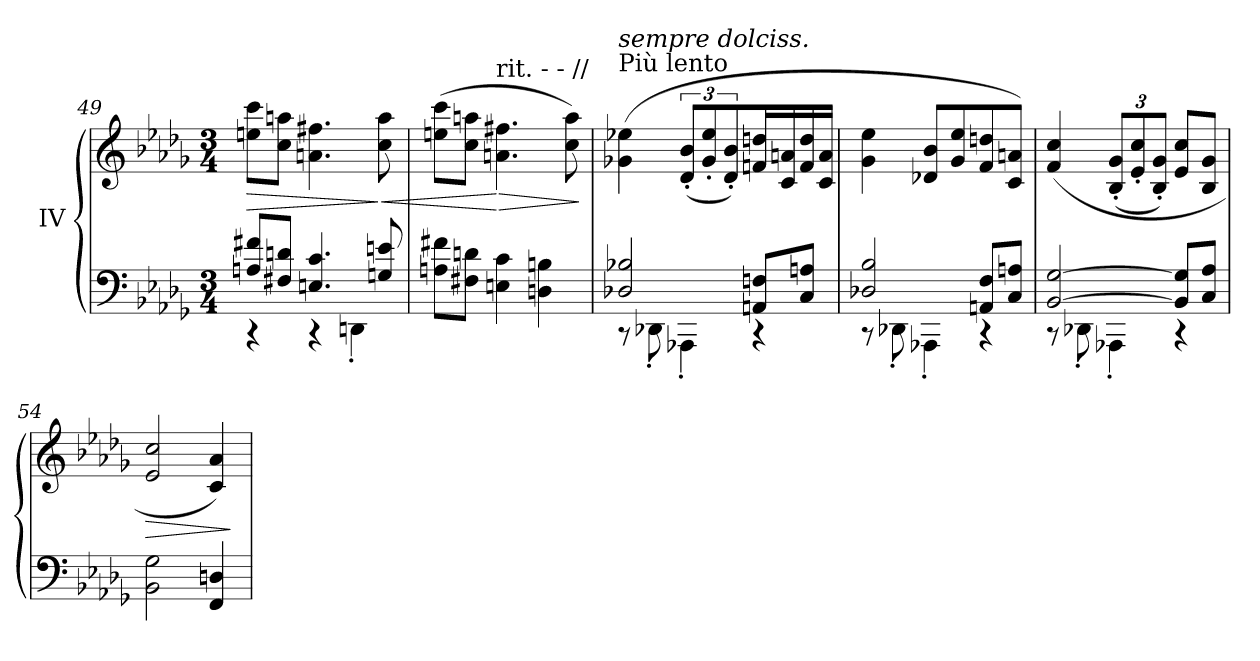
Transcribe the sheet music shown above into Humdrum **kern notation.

**kern	**kern	**dynam
*part1	*part1	*part1
*staff2	*staff1	*staff1/2
*I"IV	*	*
*clefF4	*clefG2	*
*k[b-e-a-d-g-]	*k[b-e-a-d-g-]	*
*M3/4	*M3/4	*
=49	=49	=49
*^	*	*
!	!	!	!LO:HP:b
8An/ 8f#X/L	4r	8een\ 8ccc\L	>
8F#X/ 8dn/J	.	8cc\ 8aan\J	.
4.En/ 4.c/	4r	4.an\ 4.ff#X\	.
.	4DDn'\	.	.
!	!	!	!LO:HP:n=1:b
8Gn/ 8en/	.	8cc\ 8aa\	] <
*v	*v	*	*
=50	=50	=50
8An\ 8f#X\L	(>8een\ 8ccc\L	.
8F#X\ 8dn\J	8cc\ 8aan\J	.
!	!LO:TX:a:t=rit. -  - //	!
!	!	!LO:HP:n=1:b
4En\ 4c\	4.an\ 4.ff#X\	[ >
4Dn\<< 4Bn\<<	.	.
.	8cc\ 8aa\)	.
.	.	]
!!LO:LB:g=z
=51	=51	=51
*^	*	*
!	!	!LO:TX:t=Più lento	!
!	!	!LO:TX:i:t=sempre dolciss.	!
2D-X/ 2B-X/	8r	(>4g-X\ 4ee-X\	.
.	8DD-X'\	.	.
.	4AAA-X'\	(<12d-/' 12b-/'L	.
.	.	12g-/' 12ee-/'	.
.	.	12d-/' 12b-/')	.
8AAn/ 8Fn/L	4r	16fn/ 16ddn/L	.
.	.	16c/ 16an/	.
8C/ 8An/J	.	16f/ 16dd/	.
.	.	16c/ 16a/JJ	.
=52	=52	=52	=52
2D-X/ 2B-/	8r	4g-\ 4ee-\	.
.	8DD-X'\	.	.
.	4AAA-X'\	8d-X/ 8b-/L	.
.	.	8g-/ 8ee-/	.
8AAn/ 8F/L	4r	8f/ 8ddn/	.
8C/ 8An/J	.	8c/ 8an/J)	.
=53	=53	=53	=53
[2BB-/ [2G-/	8r	(<4f/ 4cc/	.
.	8DD-X'\	.	.
*	*	*Xbrackettup	*
.	4AAA-X'\	(<12B-/' 12g-/'L	.
.	.	12e-/' 12cc/'	.
.	.	12B-/' 12g-/'J)	.
8BB-/] 8G-/]L	4r	8e-/ 8cc/L	.
8C/<< 8A-/<<J	.	8B-/ 8g-/J	.
*v	*v	*	*
!!LO:LB:g=z
=54	=54	=54
!	!	!LO:HP:b
2BB-\<< 2G-\<<	2e-/ 2cc/	>
4FF/ 4Dn/	4c/ 4a-/)	.
.	.	]
=	=	=
*-	*-	*-
